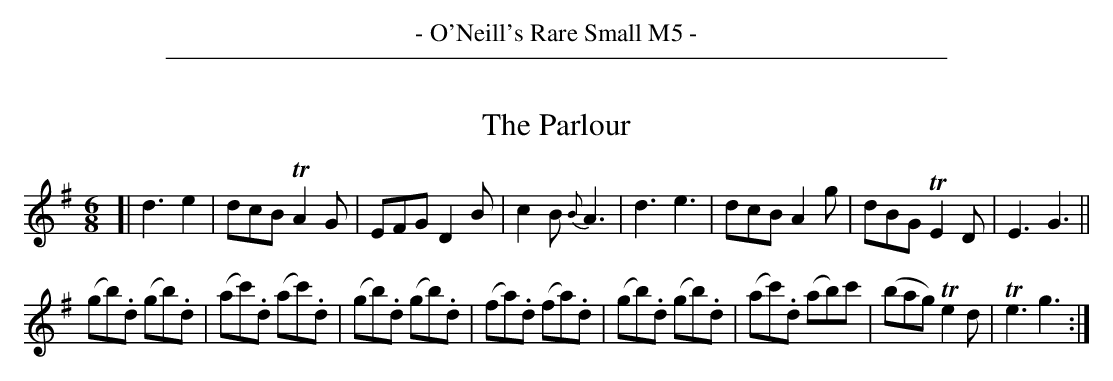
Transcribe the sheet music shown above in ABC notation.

X:1
T: The Parlour
M: 6/8
L: 1/8
K: G
[|\
d3 e2 | dcB TA2G | EFG D2B | c2B {B}A3 |\
d3 e3 | dcB A2g | dBG TE2D | E3 G3 ||
(gb).d (gb).d | (ac').d (ac').d | (gb).d (gb).d | (fa).d (fa).d |\
(gb).d (gb).d | (ac').d (ab)c' | (bag) Te2d | Te3 g3 :|
